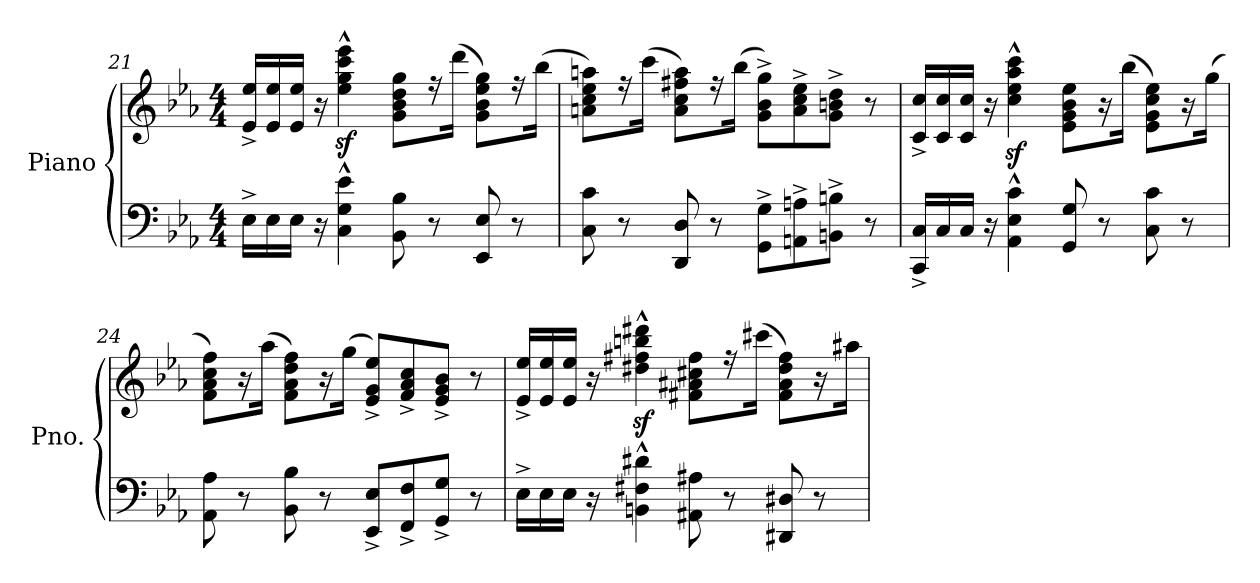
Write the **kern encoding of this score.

**kern	**kern
*part1	*part1
*staff2	*staff1
*I"Piano	*
*I'Pno.	*
*clefF4	*clefG2
*k[b-e-a-]	*k[b-e-a-]
*M4/4	*M4/4
=21	=21
16E-^\LL	16e-/^ 16ee-/^LL
16E-\	16e-/ 16ee-/
16E-\JJ	16e-/ 16ee-/JJ
16r	16r
4C\^^ 4G\^^ 4e-\^^	4ee-\z<^^ 4gg\z<^^ 4ccc\z<^^ 4eee-\z<^^
8BB-\ 8B-\	8g\ 8b-\ 8dd\ 8gg\L
8r	16r
.	(>16ddd\Jk
8EE-/ 8E-/	8g\ 8b-\ 8ee-\ 8gg\L)
8r	16r
.	(>16bb-\Jk
=22	=22
8C\ 8c\	8an\ 8cc\ 8ee-\ 8aan\L)
8r	16r
.	(>16ccc\Jk
8DD/ 8D/	8a\ 8cc\ 8ff#X\ 8aa\L)
8r	16r
.	(>16bb-\Jk
8GG\^ 8G\^L	8g\^ 8b-\^ 8gg\^L)
8AAn\^ 8An\^	8a\^ 8cc\^ 8ee-\^
8BBn\^ 8Bn\^J	8g\^ 8bn\^ 8dd\^J
8r	8r
!!LO:LB:g=z
=23	=23
16CC/^ 16C/^LL	16c/^ 16cc/^LL
16C/	16c/ 16cc/
16C/JJ	16c/ 16cc/JJ
16r	16r
4AA-\^^ 4E-\^^ 4c\^^	4cc\z<^^ 4ee-\z<^^ 4aa-\z<^^ 4ccc\z<^^
8GG/ 8G/	8e-\ 8g\ 8b-\ 8ee-\L
8r	16r
.	(>16bb-\Jk
8C\ 8c\	8e-\ 8g\ 8cc\ 8ee-\L)
8r	16r
.	(>16gg\Jk
=24	=24
8AA-\ 8A-\	8f\ 8a-\ 8cc\ 8ff\L)
8r	16r
.	(>16aa-\Jk
8BB-\ 8B-\	8f\ 8a-\ 8dd\ 8ff\L)
8r	16r
.	(>16gg\Jk
8EE-/^ 8E-/^L	8e-/^ 8g/^ 8ee-/^L)
8FF/^ 8F/^	8f/^ 8a-/^ 8cc/^
8GG/^ 8G/^J	8e-/^ 8g/^ 8b-/^J
8r	8r
=25	=25
16E-^\LL	16e-/^ 16ee-/^LL
16E-\	16e-/ 16ee-/
16E-\JJ	16e-/ 16ee-/JJ
16r	16r
4BBn\^^ 4F#X\^^ 4d#X\^^	4dd#X\z<^^ 4ff#X\z<^^ 4bbn\z<^^ 4ddd#X\z<^^
8AA#X\ 8A#X\	8f#X\ 8a#X\ 8cc#X\ 8ff#\L
8r	16r
.	(>16ccc#X\Jk
8DD#X/ 8D#X/	8f#\ 8a#\ 8dd#\ 8ff#\L)
8r	16r
.	16aa#X\Jk
=	=
*-	*-
